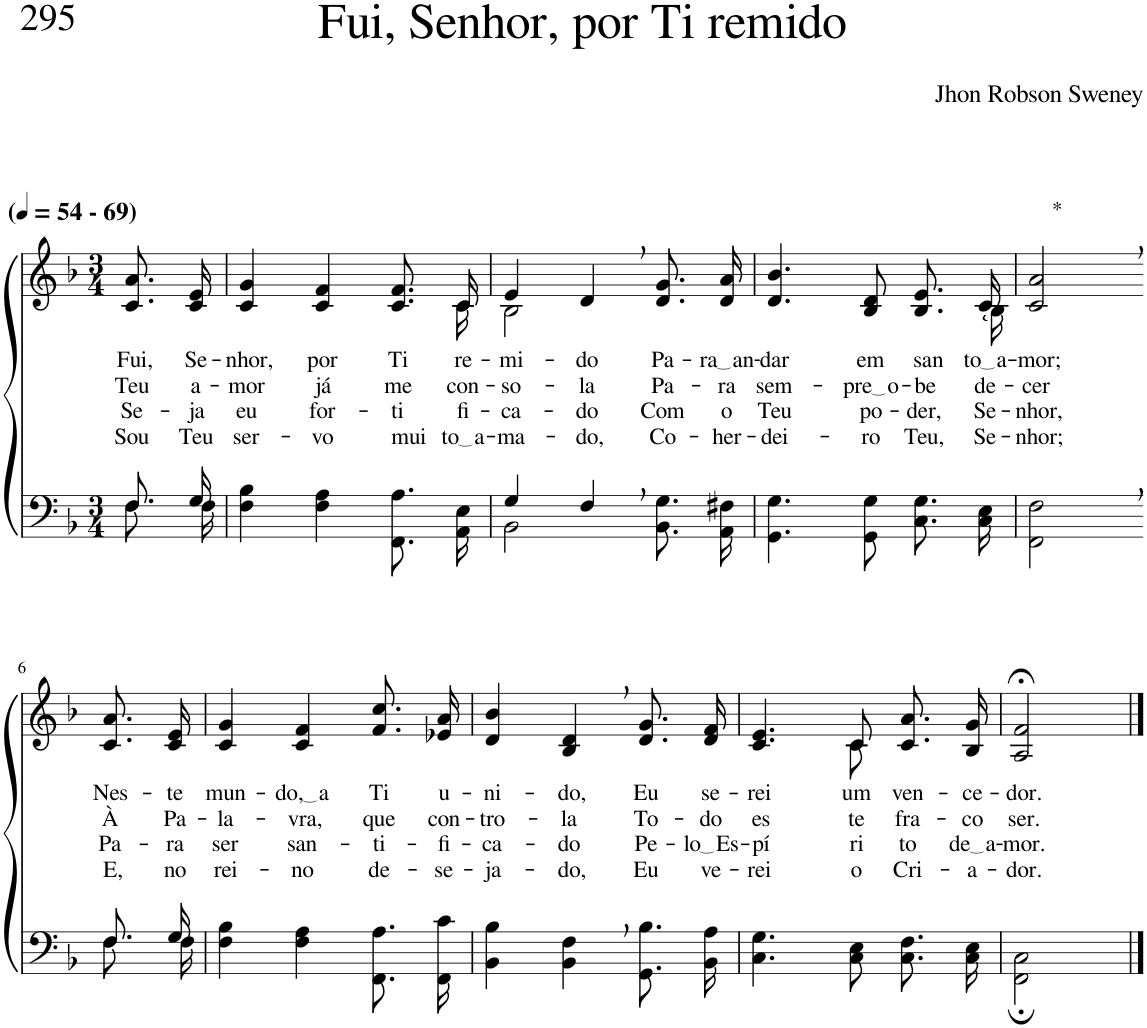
**kern	**kern	**text	**text	**text	**text
*part2	*part1	*part1	*part1	*part1	*part1
*staff2	*staff1	*staff1	*staff1	*staff1	*staff1
*I"Parte III e IV	*I"Parte I e II	*	*	*	*
*clefF4	*clefG2	*	*	*	*
*Trd-1c-2	*Trd-1c-2	*	*	*	*
*k[b-]	*k[b-]	*	*	*	*
*M3/4	*M3/4	*	*	*	*
*MM54	*MM54	*	*	*	*
=1	=1	=1	=1	=1	=1
*^	*	*	*	*	*
!	!	!LO:TX:a:B:t=(	!	!	!	!
!	!	!LO:TX:a:B:t=- 69)	!	!	!	!
!	!	!	!LO:LY:b	!LO:LY:b	!LO:LY:b	!LO:LY:b
8.F/L	8.F\L	8.c/ 8.a/L	Fui,	Teu	Se-	Sou
!	!	!	!LO:LY:b	!LO:LY:b	!LO:LY:b	!LO:LY:b
16G/Jk	16F\Jk	16c/ 16e/Jk	Se-	a-	-ja	Teu
=2	=2	=2	=2	=2	=2	=2
!	!	!	!LO:LY:b	!LO:LY:b	!LO:LY:b	!LO:LY:b
*v	*v	*^	*	*	*	*
4F\ 4B-\	4c/ 4g/	8.ryy	-nhor,	-mor	eu	ser-
!	!	!	!LO:LY:b	!LO:LY:b	!LO:LY:b	!LO:LY:b
*	*v	*v	*	*	*	*
4F\ 4A\	4c/ 4f/	por	já	for-	-vo
!	!	!LO:LY:b	!LO:LY:b	!LO:LY:b	!LO:LY:b
8.FF/ 8.A/L	8.c/ 8.f/L	Ti	me	-ti-	mui-
*	*^	*	*	*	*
!	!	!	!LO:LY:b	!LO:LY:b	!LO:LY:b	!LO:LY:b
16AA/ 16E/Jk	16c/Jk	16c\	re-	con-	-fi-	to a
=3	=3	=3	=3	=3	=3	=3
*^	*	*	*	*	*	*
!	!	!	!	!LO:LY:b	!LO:LY:b	!LO:LY:b	!LO:LY:b
4G/	2BB-\	4e/	2B-\	-mi-	-so-	-ca-	-ma-
!	!	!	!	!LO:LY:b	!LO:LY:b	!LO:LY:b	!LO:LY:b
4F,/	.	4d,/	.	-do	-la	-do	-do,
!	!	!	!	!LO:LY:b	!LO:LY:b	!LO:LY:b	!LO:LY:b
4ryy	8.BB-\ 8.G\L	8.d/ 8.g/L	4ryy	Pa-	Pa-	Com	Co-
!	!	!	!	!LO:LY:b	!LO:LY:b	!LO:LY:b	!LO:LY:b
.	16AA\ 16F#X\Jk	16d/ 16a/Jk	.	ra an	-ra	o	-her-
=4	=4	=4	=4	=4	=4	=4	=4
!	!	!	!	!LO:LY:b	!LO:LY:b	!LO:LY:b	!LO:LY:b
*v	*v	*	*	*	*	*	*
4.GG\ 4.G\	4.d/ 4.b-/	8.ryy	-dar	sem-	Teu	-dei-
!	!	!	!LO:LY:b	!LO:LY:b	!LO:LY:b	!LO:LY:b
*	*v	*v	*	*	*	*
8GG\ 8G\	8B-/ 8d/	em	pre o	po-	-ro
!	!	!LO:LY:b	!LO:LY:b	!LO:LY:b	!LO:LY:b
8.C\ 8.G\L	8.B-/ 8.e/L	san-	-be-	-der,	Teu,
*	*^	*	*	*	*
!	!	!	!LO:LY:b	!LO:LY:b	!LO:LY:b	!LO:LY:b
16C\ 16E\Jk	16c/Jk	16B-\	to a	-de-	Se-	Se-
=5	=5	=5	=5	=5	=5	=5
!	!LO:TX:a:t=*	!	!	!	!	!
!	!	!	!LO:LY:b	!LO:LY:b	!LO:LY:b	!LO:LY:b
*	*v	*v	*	*	*	*
2FF\, 2F\,	2c/, 2a/,	-mor;	-cer	-nhor,	-nhor;
!!LO:LB:g=z
=6-	=6-	=6-	=6-	=6-	=6-
*^	*	*	*	*	*
!	!	!	!LO:LY:b	!LO:LY:b	!LO:LY:b	!LO:LY:b
8.F/L	8.F\L	8.c/ 8.a/L	Nes-	À	Pa-	E,
!	!	!	!LO:LY:b	!LO:LY:b	!LO:LY:b	!LO:LY:b
16G/Jk	16F\Jk	16c/ 16e/Jk	-te	Pa-	-ra	no
=7	=7	=7	=7	=7	=7	=7
!	!	!	!LO:LY:b	!LO:LY:b	!LO:LY:b	!LO:LY:b
*v	*v	*	*	*	*	*
4F\ 4B-\	4c/ 4g/	mun-	-la-	ser	rei-
!	!	!LO:LY:b	!LO:LY:b	!LO:LY:b	!LO:LY:b
4F\ 4A\	4c/ 4f/	do, a	-vra,	san-	-no
!	!	!LO:LY:b	!LO:LY:b	!LO:LY:b	!LO:LY:b
8.FF\ 8.A\L	8.f/ 8.cc/L	Ti	que	-ti-	de-
!	!	!LO:LY:b	!LO:LY:b	!LO:LY:b	!LO:LY:b
16FF\ 16c\Jk	16e-X/ 16a/Jk	u-	con-	-fi-	-se-
=8	=8	=8	=8	=8	=8
!	!	!LO:LY:b	!LO:LY:b	!LO:LY:b	!LO:LY:b
4BB-\ 4B-\	4d/ 4b-/	-ni-	-tro-	-ca-	-ja-
!	!	!LO:LY:b	!LO:LY:b	!LO:LY:b	!LO:LY:b
4BB-\, 4F\,	4B-/, 4d/,	-do,	-la	-do	-do,
!	!	!LO:LY:b	!LO:LY:b	!LO:LY:b	!LO:LY:b
8.GG\ 8.B-\L	8.d/ 8.g/L	Eu	To-	Pe-	Eu
!	!	!LO:LY:b	!LO:LY:b	!LO:LY:b	!LO:LY:b
16BB-\ 16A\Jk	16d/ 16f/Jk	se-	-do	lo Es	ve-
=9	=9	=9	=9	=9	=9
!	!	!LO:LY:b	!LO:LY:b	!LO:LY:b	!LO:LY:b
*	*^	*	*	*	*
4.C\ 4.G\	4.c/ 4.e/	4.ryy	-rei	es-	-pí-	-rei
!	!	!	!LO:LY:b	!LO:LY:b	!LO:LY:b	!LO:LY:b
8C\ 8E\	8c/	8c\	um	-te	-ri-	o
!	!	!	!LO:LY:b	!LO:LY:b	!LO:LY:b	!LO:LY:b
8.C\ 8.F\L	8.c/ 8.a/L	4ryy	ven-	fra-	-to	Cri-
!	!	!	!LO:LY:b	!LO:LY:b	!LO:LY:b	!LO:LY:b
16C\ 16E\Jk	16B-/ 16g/Jk	.	-ce-	-co	de a	-a-
*	*v	*v	*	*	*	*
=10	=10	=10	=10	=10	=10
!	!	!LO:LY:b	!LO:LY:b	!LO:LY:b	!LO:LY:b
2FF\; 2C\;	2A/;< 2f/;<	-dor.	ser.	-mor.	-dor.
==	==	==	==	==	==
*-	*-	*-	*-	*-	*-
